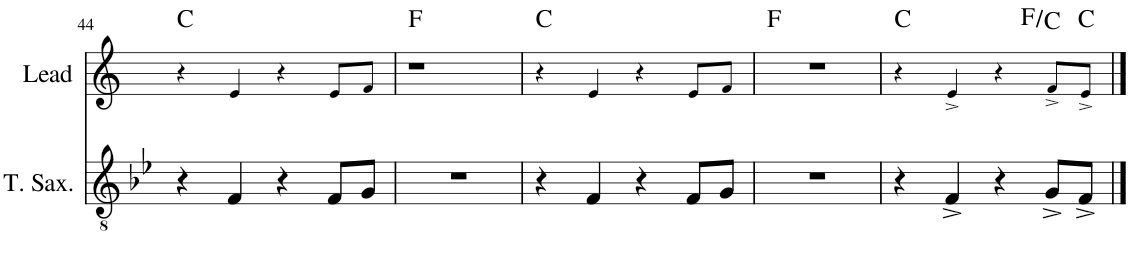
**kern	**kern	**kern	**kern	**harte	**kern	**harte	**kern	**harte
*part6	*part5	*part4	*part3	*part3	*part2	*part2	*part1	*part1
*staff6	*staff5	*staff4	*staff3	*	*staff2	*	*staff1	*
*I"Tenor Sax	*I"Alto Sax 2	*I"Alto Sax 1	*I"Guitar	*	*I"Lead (C)	*	*I"Lead	*
*I'T. Sax.	*I'A. Sax. 2	*I'A. Sax. 1	*I'Guit.	*	*I'Lead	*	*I'Lead	*
!!LO:PB:g=z
*clefGv2	*clefG2	*clefG2	*clefGv2	*	*clefG2	*	*clefG2	*
*ITrd8c14	*ITrd5c9	*ITrd5c9	*	*	*	*	*	*
*k[b-e-]	*k[b-e-]	*k[b-e-]	*k[f#c#g#]	*	*k[]	*	*k[b-e-]	*
*M4/4	*M4/4	*M4/4	*M4/4	*	*M4/4	*	*M4/4	*
=44	=44	=44	=44	=44	=44	=44	=44	=44
4r	4r	4r	4r	A:maj	4r	C:maj	4r	Bb:maj
4F/	4B-	4d	4C#!	.	4e!/	.	4d!	.
4r	4r	4r	4r	.	4r	.	4r	.
8F/L	8B-/L	8d/L	8C#!/L	.	8e!/L	.	8d!/L	.
8G/J	8B-/J	8e-/J	8D!/J	.	8f!/J	.	8e-!/J	.
=45	=45	=45	=45	=45	=45	=45	=45	=45
1r	1r	1r	1r	D:maj	1r	F:maj	1r	Eb:maj
=46	=46	=46	=46	=46	=46	=46	=46	=46
4r	4r	4r	4r	A:maj	4r	C:maj	4r	Bb:maj
4F/	4B-	4d	4C#!	.	4e!/	.	4d!	.
4r	4r	4r	4r	.	4r	.	4r	.
8F/L	8B-/L	8d/L	8C#!/L	.	8e!/L	.	8d!/L	.
8G/J	8B-/J	8e-/J	8D!/J	.	8f!/J	.	8e-!/J	.
=47	=47	=47	=47	=47	=47	=47	=47	=47
1r	1r	1r	1r	D:maj	1r	F:maj	1r	Eb:maj
=48	=48	=48	=48	=48	=48	=48	=48	=48
4r	4r	4r	4r	A:maj	4r	C:maj	4r	Bb:maj
4F^/	4B-^	4d^	4C#^!	.	4e^!/	.	4d^!	.
4r	4r	4r	4r	.	4r	.	4r	.
8G^/L	8B-^/L	8e-^/L	8D^!	D:maj/5	8f^!/L	F:maj/5	8e-^!	Eb:maj/5
8F^/J	8B-^/J	8d^/J	8C#^!	A:maj	8e^!/J	C:maj	8d^!	Bb:maj
==	==	==	==	==	==	==	==	==
*-	*-	*-	*-	*-	*-	*-	*-	*-
